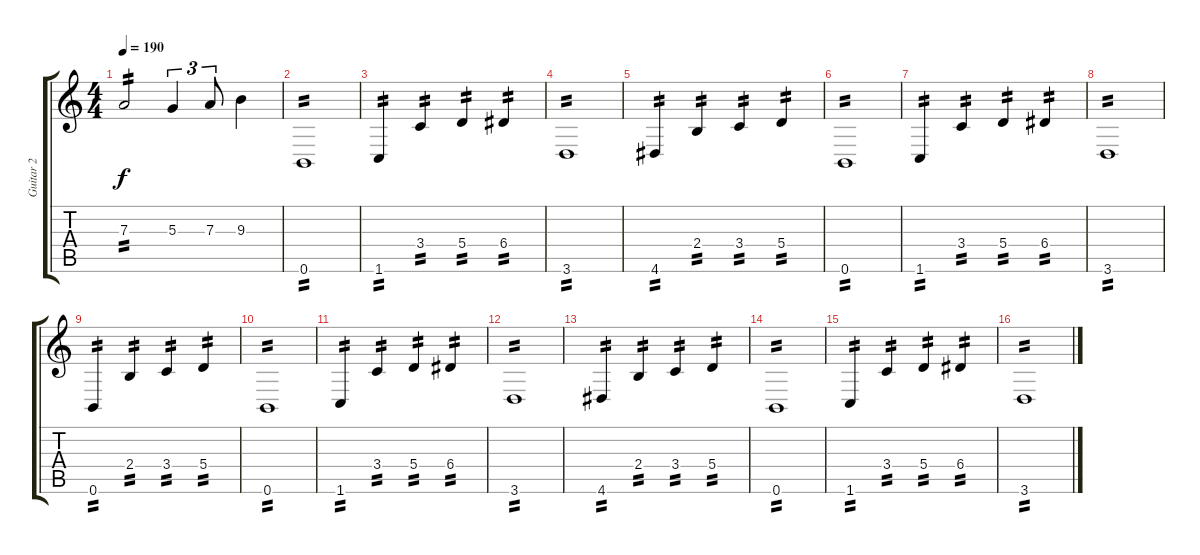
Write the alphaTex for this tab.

\track ("Guitar 2" "Guitar 2") {instrument distortionguitar}
\staff {score tabs}
\tuning (B3 Gb3 D3 A2 E2 B1) {hide}
\ts (4 4)
\tempo 190
\clef g2
\ks aminor
7.3.2{tp 2 dy f} 5.3.4{tu (3 2)} 7.3.8{tu (3 2)} 9.3.4 |
0.6.1{tp 2} |
1.6.4{tp 2} 3.4.4{tp 2} 5.4.4{tp 2} 6.4.4{tp 2} |
3.6.1{tp 2} |
4.6.4{tp 2} 2.4.4{tp 2} 3.4.4{tp 2} 5.4.4{tp 2} |
0.6.1{tp 2} |
1.6.4{tp 2} 3.4.4{tp 2} 5.4.4{tp 2} 6.4.4{tp 2} |
3.6.1{tp 2} |
0.6.4{tp 2} 2.4.4{tp 2} 3.4.4{tp 2} 5.4.4{tp 2} |
0.6.1{tp 2} |
1.6.4{tp 2} 3.4.4{tp 2} 5.4.4{tp 2} 6.4.4{tp 2} |
3.6.1{tp 2} |
4.6.4{tp 2} 2.4.4{tp 2} 3.4.4{tp 2} 5.4.4{tp 2} |
0.6.1{tp 2} |
1.6.4{tp 2} 3.4.4{tp 2} 5.4.4{tp 2} 6.4.4{tp 2} |
3.6.1{tp 2}
